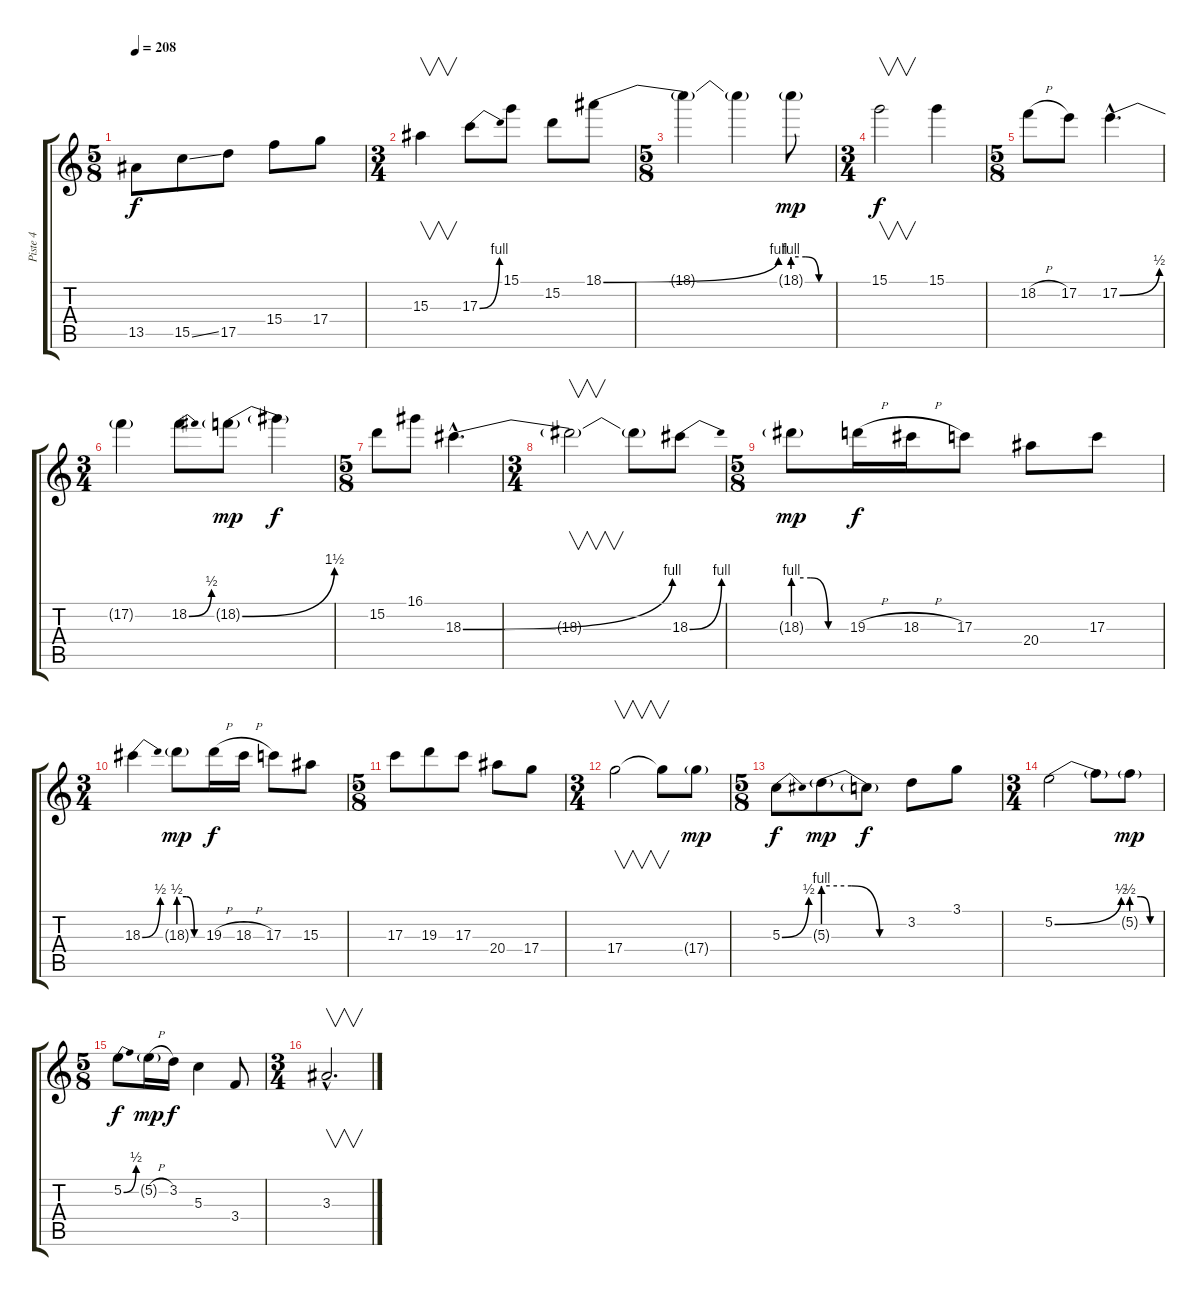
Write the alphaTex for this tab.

\track ("Piste 4" "Piste 4") {instrument distortionguitar}
\staff {score tabs}
\tuning (E4 B3 G3 D3 A2 E2) {hide}
\ts (5 8)
\tempo 208
\clef g2
\ks c
13.5.8{dy f} 15.5{ss}.8 17.5.8 15.4.8 17.4.8 |
\ts (3 4)
15.3.4{v} 17.3{be (bend 0 0 60 4)}.8 15.1.8 15.2.8 18.1{be (bend 0 0 60 4)}.8 |
\ts (5 8)
18.1{t}.4 18.1{t}.4 18.1{be (custom 0 4 20 4 40 0 60 0) g}.8{dy mp} |
\ts (3 4)
15.1.2{v dy f} 15.1.4 |
\ts (5 8)
18.2{h}.8 17.2.8 17.2{be (bend 0 0 60 2) hac}.4{d} |
\ts (3 4)
17.2{t}.4 18.2{be (bend 0 0 60 2)}.8 18.2{be (bend 0 0 60 6) g}.8{dy mp} 18.2{t}.4{dy f} |
\ts (5 8)
15.2.8 16.1.8 18.3{be (bend 0 0 60 4) hac}.4{d} |
\ts (3 4)
18.3{t}.2{v} 18.3{t}.8 18.3{be (bend 0 0 60 4)}.8 |
\ts (5 8)
18.3{be (custom 0 4 20 4 40 0 60 0) g}.8{dy mp} 19.3{h}.16{dy f} 18.3{h}.16 17.3.8 20.4.8 17.3.8 |
\ts (3 4)
18.3{be (bend 0 0 60 2)}.4 18.3{be (custom 0 2 20 2 40 0 60 0) g}.8{dy mp} 19.3{h}.16{dy f} 18.3{h}.16 17.3.8 15.3.8 |
\ts (5 8)
17.3.8 19.3.8 17.3.8 20.4.8 17.4.8 |
\ts (3 4)
17.4.2{v} 17.4{t}.8{v} 17.4{g}.8{dy mp} |
\ts (5 8)
5.3{be (bend 0 0 60 2)}.8{dy f} 5.3{be (custom 0 4 20 4 40 0 60 0) g}.8{dy mp} 5.3{t}.8{dy f} 3.2.8 3.1.8 |
\ts (3 4)
5.2{be (bend 0 0 60 2)}.2 5.2{t}.8 5.2{be (custom 0 2 20 2 40 0 60 0) g}.8{dy mp} |
\ts (5 8)
5.2{be (bend 0 0 60 2)}.8{dy f} 5.2{h g}.16{dy mp} 3.2.16{dy f} 5.3.4 3.4.8 |
\ts (3 4)
3.3{hac}.2{v d}
